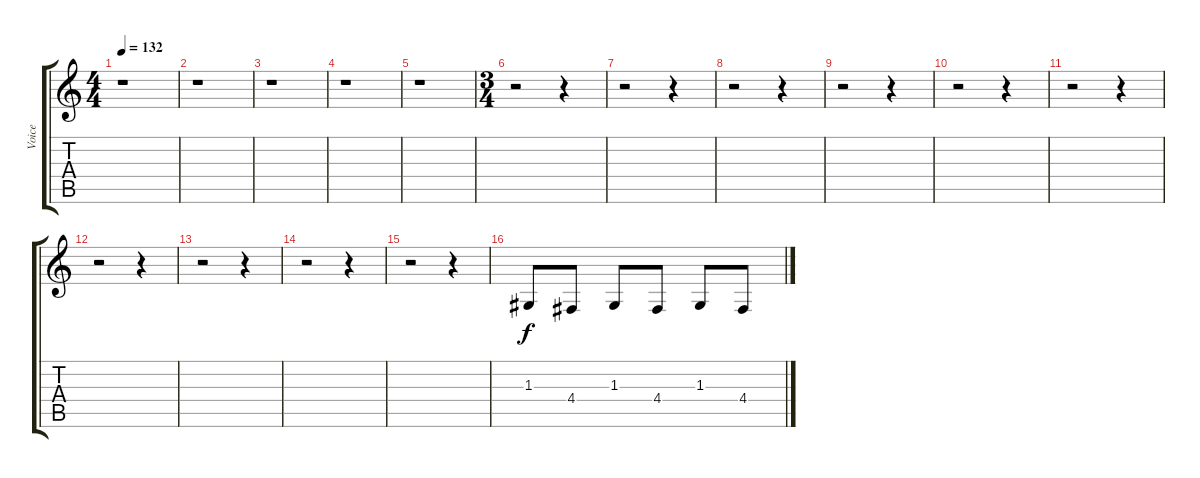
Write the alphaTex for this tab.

\track ("Voice" "Voice") {instrument englishhorn}
\staff {score tabs}
\tuning (E4 B3 G3 D3 A2 E2) {hide}
\ts (4 4)
\tempo 132
\clef g2
\ks c
r.1{dy f} |
r.1 |
r.1 |
r.1 |
r.1 |
\ts (3 4)
r.2 r.4 |
r.2 r.4 |
r.2 r.4 |
r.2 r.4 |
r.2 r.4 |
r.2 r.4 |
r.2 r.4 |
r.2 r.4 |
r.2 r.4 |
r.2 r.4 |
1.3.8 4.4.8 1.3.8 4.4.8 1.3.8 4.4.8
